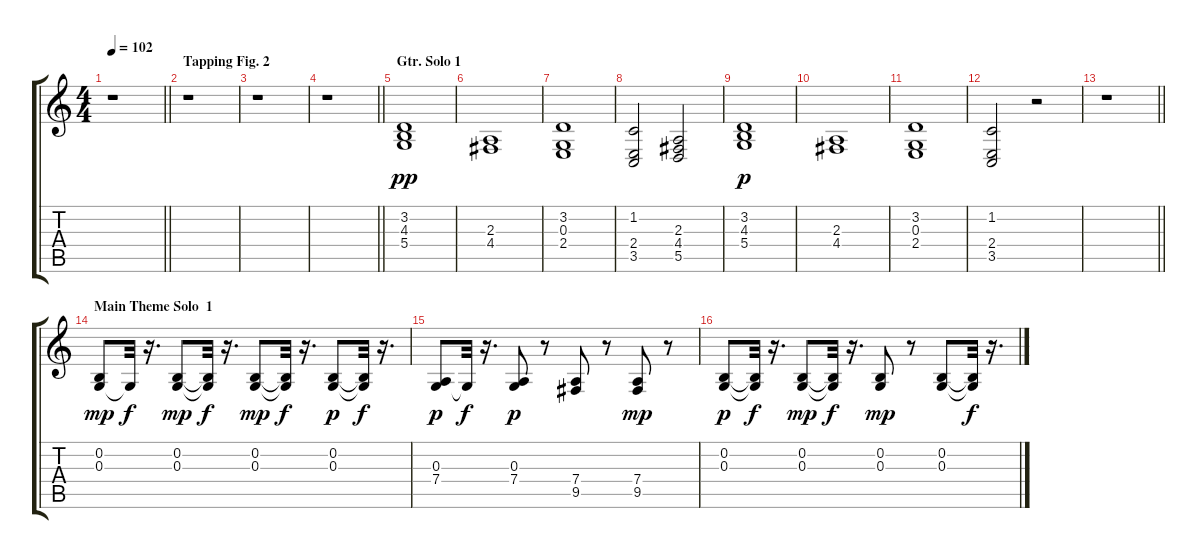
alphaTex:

\track "" {instrument stringensemble1}
\staff {score tabs}
\tuning (E4 B3 G3 D3 A2 E2) {hide}
\ts (4 4)
\tempo 102
\clef g2
\barLineRight lightlight
\ks c
r.1{dy f} |
\section ("" "Tapping Fig. 2")
r.1 |
r.1 |
\barLineRight lightlight
r.1 |
\section ("" "Gtr. Solo 1")
(3.2 4.3 5.4).1{dy pp} |
(2.3 4.4).1 |
(3.2 0.3 2.4).1 |
(1.2 2.4 3.5).2 (2.3 4.4 5.5).2 |
(3.2 4.3 5.4).1{dy p} |
(2.3 4.4).1 |
(3.2 0.3 2.4).1 |
(1.2 2.4 3.5).2 r.2 |
\barLineRight lightlight
r.1 |
\section ("" "Main Theme Solo  1")
(0.2 0.3).8{dy mp} 0.3{t}.32{dy f} r.16{d} (0.2 0.3).8{dy mp} (0.2{t} 0.3{t}).32{dy f} r.16{d} (0.2 0.3).8{dy mp} (0.2{t} 0.3{t}).32{dy f} r.16{d} (0.2 0.3).8{dy p} (0.2{t} 0.3{t}).32{dy f} r.16{d} |
(0.3 7.4).8{dy p} 0.3{t}.32{dy f} r.16{d} (0.3 7.4).8{dy p} r.8 (7.4 9.5).8 r.8 (7.4 9.5).8{dy mp} r.8 |
(0.2 0.3).8{dy p} (0.2{t} 0.3{t}).32{dy f} r.16{d} (0.2 0.3).8{dy mp} (0.2{t} 0.3{t}).32{dy f} r.16{d} (0.2 0.3).8{dy mp} r.8 (0.2 0.3).8 (0.2{t} 0.3{t}).32{dy f} r.16{d}
